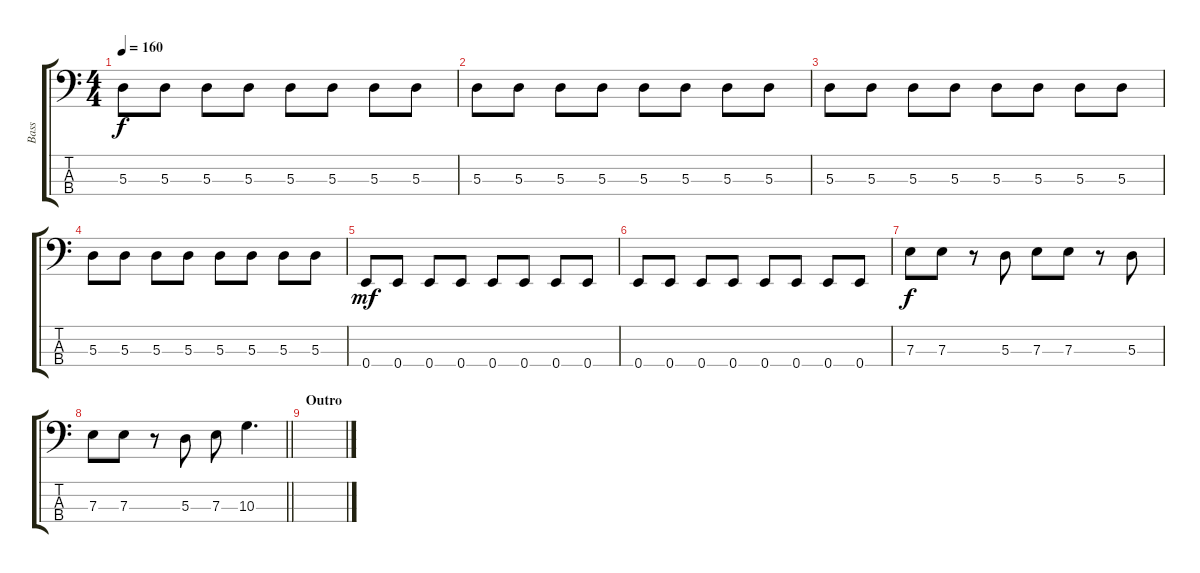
\track ("Bass" "Bass") {instrument electricbasspick}
\staff {score tabs}
\tuning (G2 D2 A1 E1) {hide}
\ts (4 4)
\tempo 160
\clef f4
\ks c
5.3.8{dy f} 5.3.8 5.3.8 5.3.8 5.3.8 5.3.8 5.3.8 5.3.8 |
5.3.8 5.3.8 5.3.8 5.3.8 5.3.8 5.3.8 5.3.8 5.3.8 |
5.3.8 5.3.8 5.3.8 5.3.8 5.3.8 5.3.8 5.3.8 5.3.8 |
5.3.8 5.3.8 5.3.8 5.3.8 5.3.8 5.3.8 5.3.8 5.3.8 |
0.4.8{dy mf} 0.4.8 0.4.8 0.4.8 0.4.8 0.4.8 0.4.8 0.4.8 |
0.4.8 0.4.8 0.4.8 0.4.8 0.4.8 0.4.8 0.4.8 0.4.8 |
7.3.8{dy f} 7.3.8 r.8 5.3.8 7.3.8 7.3.8 r.8 5.3.8 |
\barLineRight lightlight
7.3.8 7.3.8 r.8 5.3.8 7.3.8 10.3.4{d} |
\section ("" "Outro")
